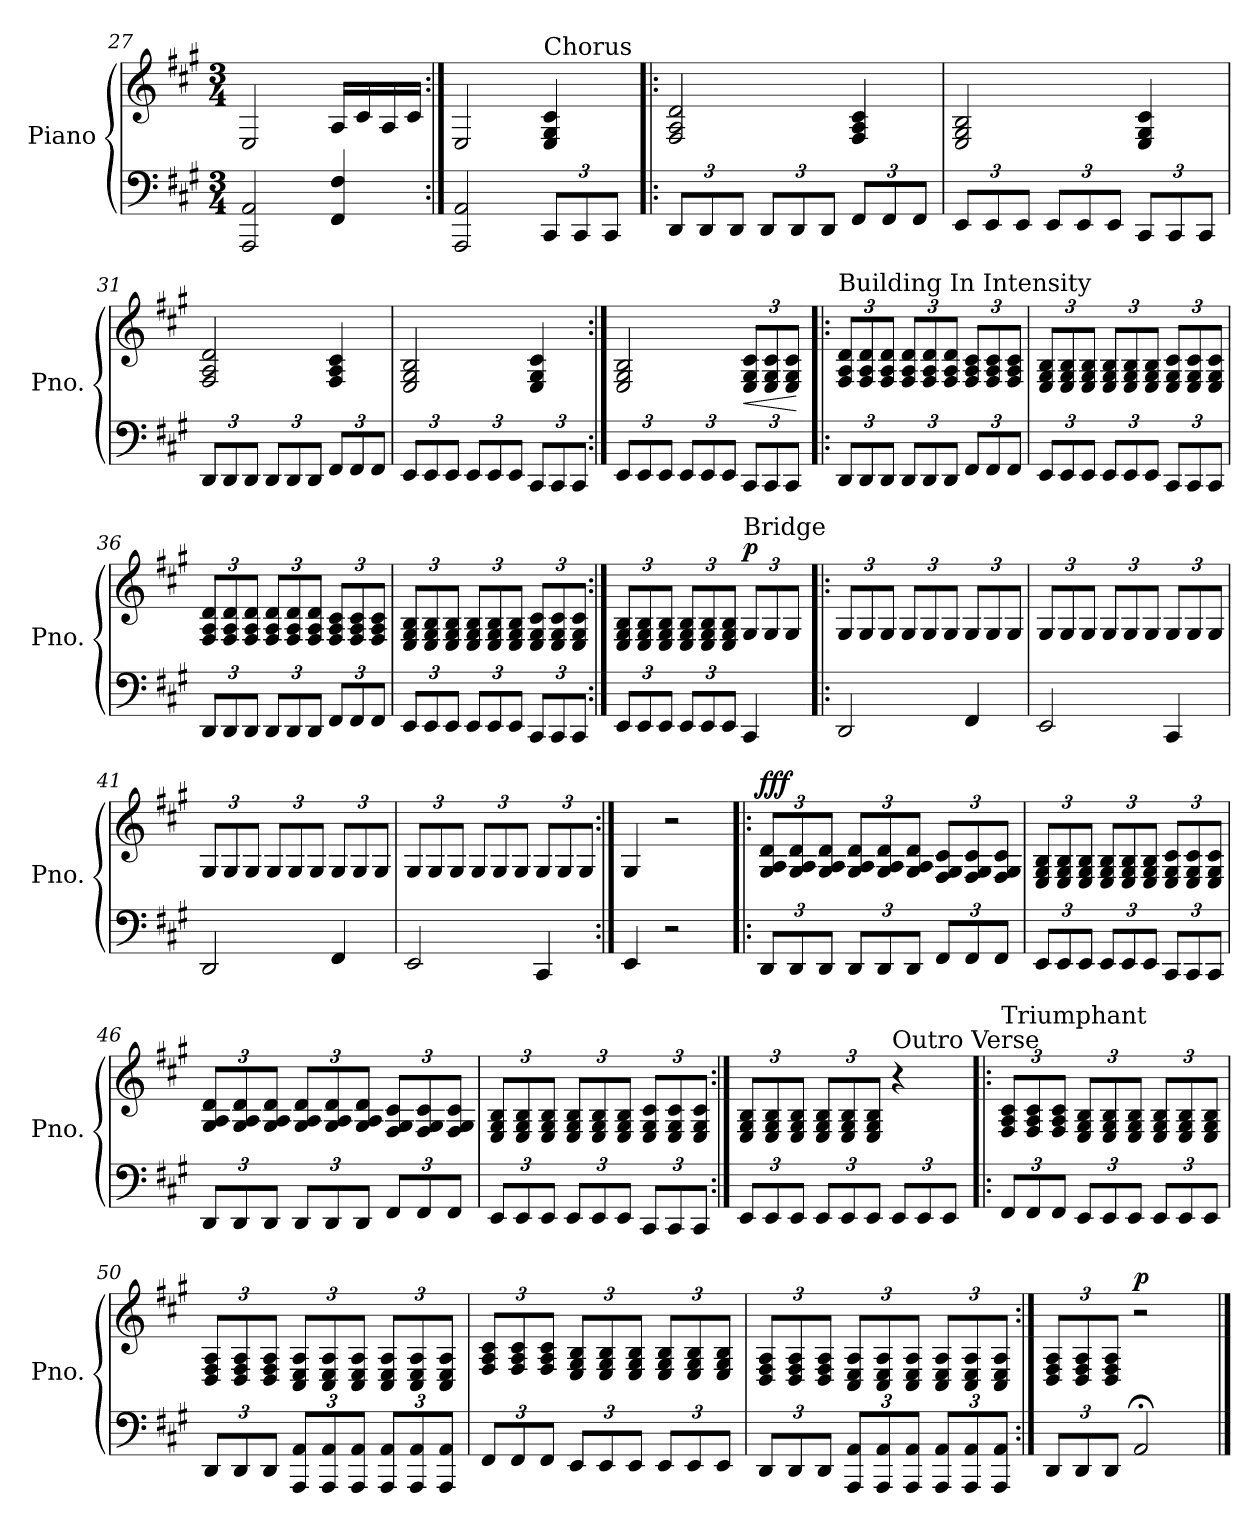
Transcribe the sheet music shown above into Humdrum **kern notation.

**kern	**kern	**dynam
*part1	*part1	*part1
*staff2	*staff1	*staff1/2
*I"Piano	*	*
*I'Pno.	*	*
*clefF4	*clefG2	*
*k[f#c#g#]	*k[f#c#g#]	*
*M3/4	*M3/4	*
=27	=27	=27
2AAA/ 2AA/	2E/	.
4FF#/ 4F#/	16A/LL	.
.	16c#/	.
.	16A/	.
.	16c#/JJ	.
!!LO:LB:g=z
=28:|!	=28:|!	=28:|!
2AAA/ 2AA/	2E/	.
*Xbrackettup	*	*
!	!LO:TX:a:t=Chorus	!
12CC#/L	4E/ 4G#/ 4c#/	.
12CC#/	.	.
12CC#/J	.	.
=29!|:	=29!|:	=29!|:
12DD/L	2F#/ 2A/ 2d/	.
12DD/	.	.
12DD/J	.	.
12DD/L	.	.
12DD/	.	.
12DD/J	.	.
12FF#/L	4F#/ 4A/ 4c#/	.
12FF#/	.	.
12FF#/J	.	.
=30	=30	=30
12EE/L	2E/ 2G#/ 2B/	.
12EE/	.	.
12EE/J	.	.
12EE/L	.	.
12EE/	.	.
12EE/J	.	.
12CC#/L	4E/ 4G#/ 4c#/	.
12CC#/	.	.
12CC#/J	.	.
=31	=31	=31
12DD/L	2F#/ 2A/ 2d/	.
12DD/	.	.
12DD/J	.	.
12DD/L	.	.
12DD/	.	.
12DD/J	.	.
12FF#/L	4F#/ 4A/ 4c#/	.
12FF#/	.	.
12FF#/J	.	.
!!LO:LB:g=z
=32	=32	=32
12EE/L	2E/ 2G#/ 2B/	.
12EE/	.	.
12EE/J	.	.
12EE/L	.	.
12EE/	.	.
12EE/J	.	.
12CC#/L	4E/ 4G#/ 4c#/	.
12CC#/	.	.
12CC#/J	.	.
=33:|!	=33:|!	=33:|!
12EE/L	2E/ 2G#/ 2B/	.
12EE/	.	.
12EE/J	.	.
12EE/L	.	.
12EE/	.	.
12EE/J	.	.
*	*Xbrackettup	*
!	!	!LO:HP:b
12CC#/L	12E/ 12G#/ 12c#/L	<
12CC#/	12E/ 12G#/ 12c#/	.
12CC#/J	12E/ 12G#/ 12c#/J	.
.	.	[
=34!|:	=34!|:	=34!|:
!	!LO:TX:a:t=Building In Intensity	!
12DD/L	12F#/ 12A/ 12d/L	.
12DD/	12F#/ 12A/ 12d/	.
12DD/J	12F#/ 12A/ 12d/J	.
12DD/L	12F#/ 12A/ 12d/L	.
12DD/	12F#/ 12A/ 12d/	.
12DD/J	12F#/ 12A/ 12d/J	.
12FF#/L	12F#/ 12A/ 12c#/L	.
12FF#/	12F#/ 12A/ 12c#/	.
12FF#/J	12F#/ 12A/ 12c#/J	.
!!LO:LB:g=z
=35	=35	=35
12EE/L	12E/ 12G#/ 12B/L	.
12EE/	12E/ 12G#/ 12B/	.
12EE/J	12E/ 12G#/ 12B/J	.
12EE/L	12E/ 12G#/ 12B/L	.
12EE/	12E/ 12G#/ 12B/	.
12EE/J	12E/ 12G#/ 12B/J	.
12CC#/L	12E/ 12G#/ 12c#/L	.
12CC#/	12E/ 12G#/ 12c#/	.
12CC#/J	12E/ 12G#/ 12c#/J	.
=36	=36	=36
12DD/L	12F#/ 12A/ 12d/L	.
12DD/	12F#/ 12A/ 12d/	.
12DD/J	12F#/ 12A/ 12d/J	.
12DD/L	12F#/ 12A/ 12d/L	.
12DD/	12F#/ 12A/ 12d/	.
12DD/J	12F#/ 12A/ 12d/J	.
12FF#/L	12F#/ 12A/ 12c#/L	.
12FF#/	12F#/ 12A/ 12c#/	.
12FF#/J	12F#/ 12A/ 12c#/J	.
=37	=37	=37
12EE/L	12E/ 12G#/ 12B/L	.
12EE/	12E/ 12G#/ 12B/	.
12EE/J	12E/ 12G#/ 12B/J	.
12EE/L	12E/ 12G#/ 12B/L	.
12EE/	12E/ 12G#/ 12B/	.
12EE/J	12E/ 12G#/ 12B/J	.
12CC#/L	12E/ 12G#/ 12c#/L	.
12CC#/	12E/ 12G#/ 12c#/	.
12CC#/J	12E/ 12G#/ 12c#/J	.
!!LO:LB:g=z
=38:|!	=38:|!	=38:|!
12EE/L	12E/ 12G#/ 12B/L	.
12EE/	12E/ 12G#/ 12B/	.
12EE/J	12E/ 12G#/ 12B/J	.
12EE/L	12E/ 12G#/ 12B/L	.
12EE/	12E/ 12G#/ 12B/	.
12EE/J	12E/ 12G#/ 12B/J	.
!	!LO:TX:a:t=Bridge	!
!	!	!LO:DY:a
4CC#/	12G#/L	p
.	12G#/	.
.	12G#/J	.
=39!|:	=39!|:	=39!|:
2DD/	12G#/L	.
.	12G#/	.
.	12G#/J	.
.	12G#/L	.
.	12G#/	.
.	12G#/J	.
4FF#/	12G#/L	.
.	12G#/	.
.	12G#/J	.
=40	=40	=40
2EE/	12G#/L	.
.	12G#/	.
.	12G#/J	.
.	12G#/L	.
.	12G#/	.
.	12G#/J	.
4CC#/	12G#/L	.
.	12G#/	.
.	12G#/J	.
!!LO:PB:g=z
=41	=41	=41
2DD/	12G#/L	.
.	12G#/	.
.	12G#/J	.
.	12G#/L	.
.	12G#/	.
.	12G#/J	.
4FF#/	12G#/L	.
.	12G#/	.
.	12G#/J	.
=42	=42	=42
2EE/	12G#/L	.
.	12G#/	.
.	12G#/J	.
.	12G#/L	.
.	12G#/	.
.	12G#/J	.
4CC#/	12G#/L	.
.	12G#/	.
.	12G#/J	.
=43:|!	=43:|!	=43:|!
4EE/	4G#/	.
2r	2r	.
!!LO:LB:g=z
=44!|:	=44!|:	=44!|:
!	!	!LO:DY:a
12DD/L	12G#/ 12A/ 12d/L	fff
12DD/	12G#/ 12A/ 12d/	.
12DD/J	12G#/ 12A/ 12d/J	.
12DD/L	12G#/ 12A/ 12d/L	.
12DD/	12G#/ 12A/ 12d/	.
12DD/J	12G#/ 12A/ 12d/J	.
12FF#/L	12F#/ 12G#/ 12c#/L	.
12FF#/	12F#/ 12G#/ 12c#/	.
12FF#/J	12F#/ 12G#/ 12c#/J	.
=45	=45	=45
12EE/L	12E/ 12G#/ 12B/L	.
12EE/	12E/ 12G#/ 12B/	.
12EE/J	12E/ 12G#/ 12B/J	.
12EE/L	12E/ 12G#/ 12B/L	.
12EE/	12E/ 12G#/ 12B/	.
12EE/J	12E/ 12G#/ 12B/J	.
12CC#/L	12E/ 12G#/ 12c#/L	.
12CC#/	12E/ 12G#/ 12c#/	.
12CC#/J	12E/ 12G#/ 12c#/J	.
!!LO:LB:g=z
=46	=46	=46
12DD/L	12G#/ 12A/ 12d/L	.
12DD/	12G#/ 12A/ 12d/	.
12DD/J	12G#/ 12A/ 12d/J	.
12DD/L	12G#/ 12A/ 12d/L	.
12DD/	12G#/ 12A/ 12d/	.
12DD/J	12G#/ 12A/ 12d/J	.
12FF#/L	12F#/ 12G#/ 12c#/L	.
12FF#/	12F#/ 12G#/ 12c#/	.
12FF#/J	12F#/ 12G#/ 12c#/J	.
=47	=47	=47
12EE/L	12E/ 12G#/ 12B/L	.
12EE/	12E/ 12G#/ 12B/	.
12EE/J	12E/ 12G#/ 12B/J	.
12EE/L	12E/ 12G#/ 12B/L	.
12EE/	12E/ 12G#/ 12B/	.
12EE/J	12E/ 12G#/ 12B/J	.
12CC#/L	12E/ 12G#/ 12c#/L	.
12CC#/	12E/ 12G#/ 12c#/	.
12CC#/J	12E/ 12G#/ 12c#/J	.
!!LO:LB:g=z
=48:|!	=48:|!	=48:|!
12EE/L	12E/ 12G#/ 12B/L	.
12EE/	12E/ 12G#/ 12B/	.
12EE/J	12E/ 12G#/ 12B/J	.
12EE/L	12E/ 12G#/ 12B/L	.
12EE/	12E/ 12G#/ 12B/	.
12EE/J	12E/ 12G#/ 12B/J	.
!	!LO:TX:a:t=Outro Verse	!
12EE/L	4r	.
12EE/	.	.
12EE/J	.	.
=49!|:	=49!|:	=49!|:
!	!LO:TX:a:t=Triumphant	!
12FF#/L	12F#/ 12A/ 12c#/L	.
12FF#/	12F#/ 12A/ 12c#/	.
12FF#/J	12F#/ 12A/ 12c#/J	.
12EE/L	12E/ 12G#/ 12B/L	.
12EE/	12E/ 12G#/ 12B/	.
12EE/J	12E/ 12G#/ 12B/J	.
12EE/L	12E/ 12G#/ 12B/L	.
12EE/	12E/ 12G#/ 12B/	.
12EE/J	12E/ 12G#/ 12B/J	.
=50	=50	=50
12DD/L	12D/ 12F#/ 12A/L	.
12DD/	12D/ 12F#/ 12A/	.
12DD/J	12D/ 12F#/ 12A/J	.
12AAA/ 12AA/L	12C#/ 12E/ 12A/L	.
12AAA/ 12AA/	12C#/ 12E/ 12A/	.
12AAA/ 12AA/J	12C#/ 12E/ 12A/J	.
12AAA/ 12AA/L	12C#/ 12E/ 12A/L	.
12AAA/ 12AA/	12C#/ 12E/ 12A/	.
12AAA/ 12AA/J	12C#/ 12E/ 12A/J	.
!!LO:LB:g=z
=51	=51	=51
12FF#/L	12F#/ 12A/ 12c#/L	.
12FF#/	12F#/ 12A/ 12c#/	.
12FF#/J	12F#/ 12A/ 12c#/J	.
12EE/L	12E/ 12G#/ 12B/L	.
12EE/	12E/ 12G#/ 12B/	.
12EE/J	12E/ 12G#/ 12B/J	.
12EE/L	12E/ 12G#/ 12B/L	.
12EE/	12E/ 12G#/ 12B/	.
12EE/J	12E/ 12G#/ 12B/J	.
=52	=52	=52
12DD/L	12D/ 12F#/ 12A/L	.
12DD/	12D/ 12F#/ 12A/	.
12DD/J	12D/ 12F#/ 12A/J	.
12AAA/ 12AA/L	12C#/ 12E/ 12A/L	.
12AAA/ 12AA/	12C#/ 12E/ 12A/	.
12AAA/ 12AA/J	12C#/ 12E/ 12A/J	.
12AAA/ 12AA/L	12C#/ 12E/ 12A/L	.
12AAA/ 12AA/	12C#/ 12E/ 12A/	.
12AAA/ 12AA/J	12C#/ 12E/ 12A/J	.
=53:|!	=53:|!	=53:|!
12DD/L	12D/ 12F#/ 12A/L	.
12DD/	12D/ 12F#/ 12A/	.
12DD/J	12D/ 12F#/ 12A/J	.
!	!	!LO:DY:a
2AA;</	2r	p
==	==	==
*-	*-	*-
